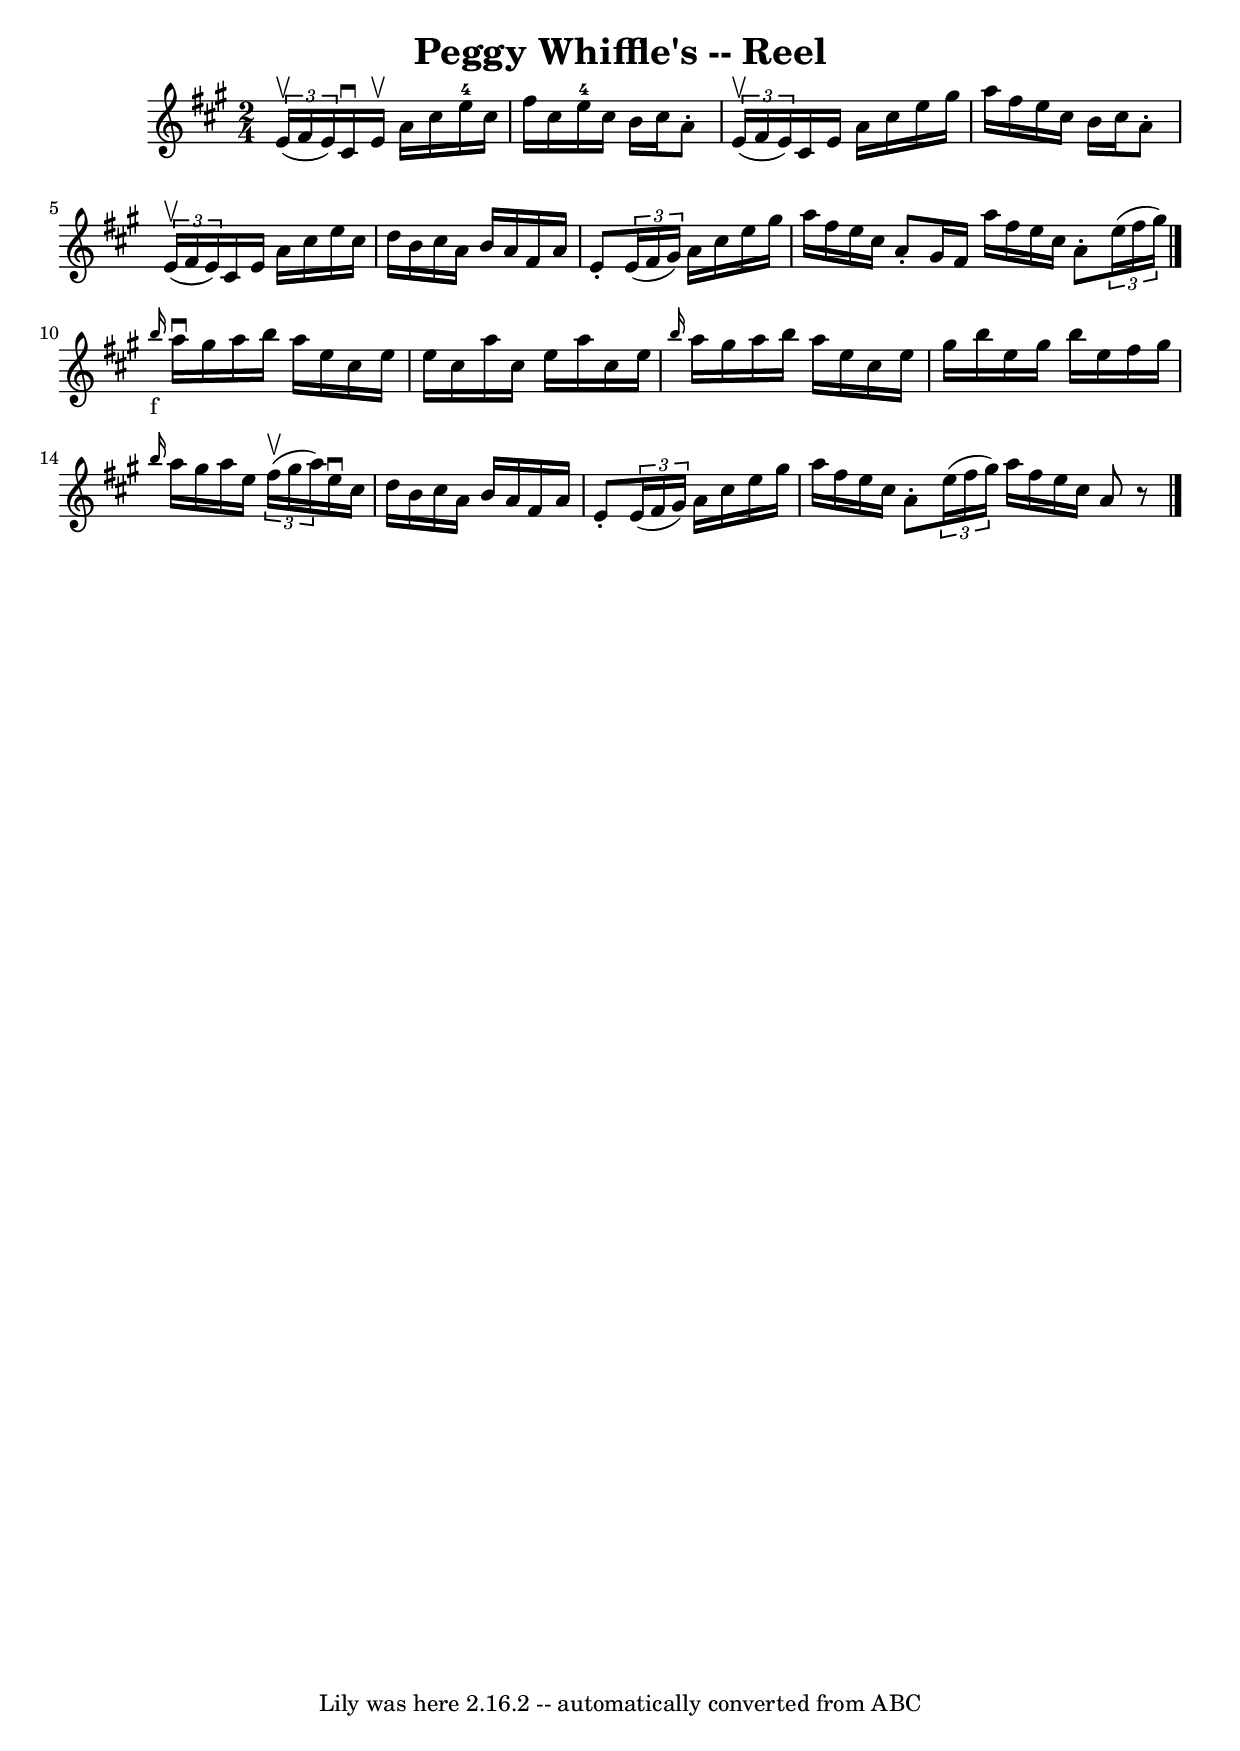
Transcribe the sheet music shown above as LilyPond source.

\version "2.7.40"
\include "Mammoth.ily"
\header {
	book = "Ryan's Mammoth Collection"
	crossRefNumber = "1"
	footnotes = "\\\\310"
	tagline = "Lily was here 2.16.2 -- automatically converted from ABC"
	title = "Peggy Whiffle's -- Reel"
}
voicedefault =  {
\set Score.defaultBarType = "empty"

\time 2/4 \key a \major   \times 2/3 { e'16^\upbow(fis'16 e'16) }   
cis'16^\downbow e'16^\upbow a'16 cis''16 e''16-4 cis''16    
|
 fis''16 cis''16 e''16-4 cis''16 b'16 cis''16 a'8 
-.   |
   \times 2/3 { e'16^\upbow(fis'16 e'16) } cis'16    
e'16 a'16 cis''16 e''16 gis''16    |
 a''16 fis''16    
e''16 cis''16 b'16 cis''16 a'8 -.   |
     \times 2/3 {   
e'16^\upbow(fis'16 e'16) } cis'16 e'16 a'16 cis''16    
e''16 cis''16    |
 d''16 b'16 cis''16 a'16 b'16 a'16 
 fis'16 a'16    |
 e'8 -.   \times 2/3 { e'16 (fis'16    
gis'16) } a'16 cis''16 e''16 gis''16    |
 a''16    
fis''16 e''16 cis''16 a'8 -. gis'16 fis'16    \bar ":|" a''16   
 fis''16 e''16 cis''16 a'8 -.   \times 2/3 { e''16 (fis''16    
gis''16) }   \bar "|."     \grace { b''16_"f" } a''16^\downbow   
gis''16 a''16 b''16 a''16 e''16 cis''16 e''16    |
   
e''16 cis''16 a''16 cis''16 e''16 a''16 cis''16 e''16    
|
 \grace { b''16  } a''16 gis''16 a''16 b''16 a''16    
e''16 cis''16 e''16    |
 gis''16 b''16 e''16 gis''16    
b''16 e''16 fis''16 gis''16    |
     \grace { b''16  }   
a''16 gis''16 a''16 e''16    \times 2/3 { fis''16^\upbow(gis''16 
 a''16) } e''16^\downbow cis''16    |
 d''16 b'16    
cis''16 a'16 b'16 a'16 fis'16 a'16    |
 e'8 -.   
\times 2/3 { e'16 (fis'16 gis'16) } a'16 cis''16 e''16    
gis''16    |
 a''16 fis''16 e''16 cis''16 a'8 -.   
\times 2/3 { e''16 (fis''16 gis''16) }   \bar ":|" a''16    
fis''16 e''16 cis''16 a'8    r8   \bar "|."   
}

\score{
    <<

	\context Staff="default"
	{
	    \voicedefault 
	}

    >>
	\layout {
	}
	\midi {}
}
